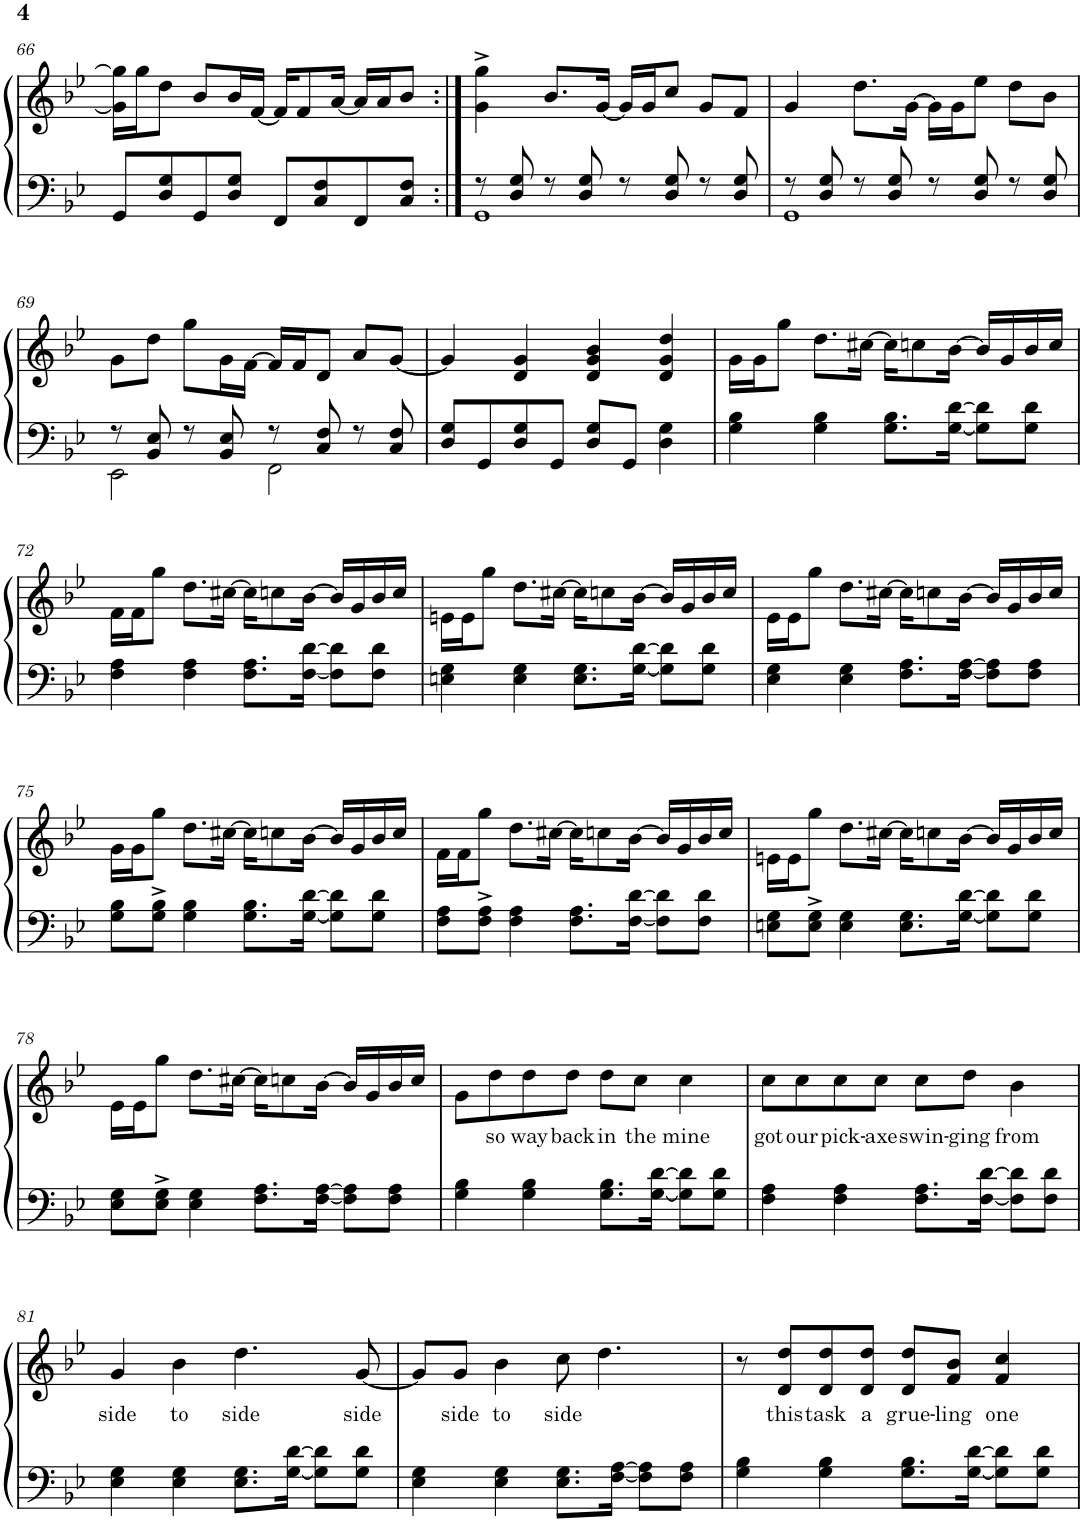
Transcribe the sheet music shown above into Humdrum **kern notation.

**kern	**kern	**text
*part1	*part1	*part1
*staff2	*staff1	*staff1
*I"Piano	*	*
*I'Pno.	*	*
!!LO:PB:g=z
*clefF4	*clefG2	*
*k[b-e-]	*k[b-e-]	*
*M4/4	*M4/4	*
=66	=66	=66
8GG/L	16g\] 16gg\]LL	.
.	16gg\J	.
8D/ 8G/	8dd\J	.
8GG/	8b-/L	.
8D/ 8G/J	16b-/L	.
.	[16f/JJ	.
8FF/L	16f/KL]	.
.	8f/	.
8C/ 8F/	.	.
.	[16a/Jk	.
8FF/	16a/LL]	.
.	16a/J	.
8C/ 8F/J	8b-/J	.
=67:|!	=67:|!	=67:|!
*^	*	*
8r	1GG	4g\^ 4gg\^	.
8D/ 8G/	.	.	.
8r	.	8.b-/L	.
8D/ 8G/	.	.	.
.	.	[16g/Jk	.
8r	.	16g/LL]	.
.	.	16g/J	.
8D/ 8G/	.	8cc/J	.
8r	.	8g/L	.
8D/ 8G/	.	8f/J	.
=68	=68	=68	=68
8r	1GG	4g/	.
8D/ 8G/	.	.	.
8r	.	8.dd\L	.
8D/ 8G/	.	.	.
.	.	[16g\Jk	.
8r	.	16g\LL]	.
.	.	16g\J	.
8D/ 8G/	.	8ee-\J	.
8r	.	8dd\L	.
8D/ 8G/	.	8b-\J	.
!!LO:LB:g=z
=69	=69	=69	=69
8r	2EE-\	8g\L	.
8BB-/ 8E-/	.	8dd\J	.
8r	.	8gg\L	.
8BB-/ 8E-/	.	16g\L	.
.	.	[16f\JJ	.
8r	2FF\	16f/LL]	.
.	.	16f/J	.
8C/ 8F/	.	8d/J	.
8r	.	8a/L	.
8C/ 8F/	.	[8g/J	.
*v	*v	*	*
=70	=70	=70
8D/ 8G/L	4g/]	.
8GG/	.	.
8D/ 8G/	4d/ 4g/	.
8GG/J	.	.
8D/ 8G/L	4d/ 4g/ 4b-/	.
8GG/J	.	.
4D\ 4G\	4d/ 4g/ 4dd/	.
=71	=71	=71
4G\ 4B-\	16g\LL	.
.	16g\J	.
.	8gg\J	.
4G\ 4B-\	8.dd\L	.
.	[16cc#X\Jk	.
8.G\ 8.B-\L	16cc#\KL]	.
.	8ccn\	.
[16G\ [16d\Jk	[16b-\Jk	.
8G\] 8d\]L	16b-/LL]	.
.	16g/	.
8G\ 8d\J	16b-/	.
.	16cc/JJ	.
!!LO:LB:g=z
=72	=72	=72
4F\ 4A\	16f\LL	.
.	16f\J	.
.	8gg\J	.
4F\ 4A\	8.dd\L	.
.	[16cc#X\Jk	.
8.F\ 8.A\L	16cc#\KL]	.
.	8ccn\	.
[16F\ [16d\Jk	[16b-\Jk	.
8F\] 8d\]L	16b-/LL]	.
.	16g/	.
8F\ 8d\J	16b-/	.
.	16cc/JJ	.
=73	=73	=73
4En\ 4G\	16en\LL	.
.	16e\J	.
.	8gg\J	.
4E\ 4G\	8.dd\L	.
.	[16cc#X\Jk	.
8.E\ 8.G\L	16cc#\KL]	.
.	8ccn\	.
[16G\ [16d\Jk	[16b-\Jk	.
8G\] 8d\]L	16b-/LL]	.
.	16g/	.
8G\ 8d\J	16b-/	.
.	16cc/JJ	.
=74	=74	=74
4E-\ 4G\	16e-\LL	.
.	16e-\J	.
.	8gg\J	.
4E-\ 4G\	8.dd\L	.
.	[16cc#X\Jk	.
8.F\ 8.A\L	16cc#\KL]	.
.	8ccn\	.
[16F\ [16A\Jk	[16b-\Jk	.
8F\] 8A\]L	16b-/LL]	.
.	16g/	.
8F\ 8A\J	16b-/	.
.	16cc/JJ	.
!!LO:LB:g=z
=75	=75	=75
8G\ 8B-\L	16g\LL	.
.	16g\J	.
8G\^ 8B-\^J	8gg\J	.
4G\ 4B-\	8.dd\L	.
.	[16cc#X\Jk	.
8.G\ 8.B-\L	16cc#\KL]	.
.	8ccn\	.
[16G\ [16d\Jk	[16b-\Jk	.
8G\] 8d\]L	16b-/LL]	.
.	16g/	.
8G\ 8d\J	16b-/	.
.	16cc/JJ	.
=76	=76	=76
8F\ 8A\L	16f\LL	.
.	16f\J	.
8F\^ 8A\^J	8gg\J	.
4F\ 4A\	8.dd\L	.
.	[16cc#X\Jk	.
8.F\ 8.A\L	16cc#\KL]	.
.	8ccn\	.
[16F\ [16d\Jk	[16b-\Jk	.
8F\] 8d\]L	16b-/LL]	.
.	16g/	.
8F\ 8d\J	16b-/	.
.	16cc/JJ	.
=77	=77	=77
8En\ 8G\L	16en\LL	.
.	16e\J	.
8E\^ 8G\^J	8gg\J	.
4E\ 4G\	8.dd\L	.
.	[16cc#X\Jk	.
8.E\ 8.G\L	16cc#\KL]	.
.	8ccn\	.
[16G\ [16d\Jk	[16b-\Jk	.
8G\] 8d\]L	16b-/LL]	.
.	16g/	.
8G\ 8d\J	16b-/	.
.	16cc/JJ	.
!!LO:LB:g=z
=78	=78	=78
8E-\ 8G\L	16e-\LL	.
.	16e-\J	.
8E-\^ 8G\^J	8gg\J	.
4E-\ 4G\	8.dd\L	.
.	[16cc#X\Jk	.
8.F\ 8.A\L	16cc#\KL]	.
.	8ccn\	.
[16F\ [16A\Jk	[16b-\Jk	.
8F\] 8A\]L	16b-/LL]	.
.	16g/	.
8F\ 8A\J	16b-/	.
.	16cc/JJ	.
=79	=79	=79
4G\ 4B-\	8g\L	.
!	!	!LO:LY:b
.	8dd\	so
!	!	!LO:LY:b
4G\ 4B-\	8dd\	way
!	!	!LO:LY:b
.	8dd\J	back
!	!	!LO:LY:b
8.G\ 8.B-\L	8dd\L	in
!	!	!LO:LY:b
.	8cc\J	the
[16G\ [16d\Jk	.	.
!	!	!LO:LY:b
8G\] 8d\]L	4cc\	mine
8G\ 8d\J	.	.
=80	=80	=80
!	!	!LO:LY:b
4F\ 4A\	8cc\L	got
!	!	!LO:LY:b
.	8cc\	our
!	!	!LO:LY:b
4F\ 4A\	8cc\	pick-
!	!	!LO:LY:b
.	8cc\J	-axe
!	!	!LO:LY:b
8.F\ 8.A\L	8cc\L	swin-
!	!	!LO:LY:b
.	8dd\J	-ging
[16F\ [16d\Jk	.	.
!	!	!LO:LY:b
8F\] 8d\]L	4b-\	from
8F\ 8d\J	.	.
!!LO:LB:g=z
=81	=81	=81
!	!	!LO:LY:b
4E-\ 4G\	4g/	side
!	!	!LO:LY:b
4E-\ 4G\	4b-\	to
!	!	!LO:LY:b
8.E-\ 8.G\L	4.dd\	side
[16G\ [16d\Jk	.	.
8G\] 8d\]L	.	.
!	!	!LO:LY:b
8G\ 8d\J	[8g/	side
=82	=82	=82
4E-\ 4G\	8g/L]	.
!	!	!LO:LY:b
.	8g/J	side
!	!	!LO:LY:b
4E-\ 4G\	4b-\	to
!	!	!LO:LY:b
8.E-\ 8.G\L	8cc\	side
.	4.dd\	.
[16F\ [16A\Jk	.	.
8F\] 8A\]L	.	.
8F\ 8A\J	.	.
=83	=83	=83
4G\ 4B-\	8r	.
!	!	!LO:LY:b
.	8d/ 8dd/L	this
!	!	!LO:LY:b
4G\ 4B-\	8d/ 8dd/	task
!	!	!LO:LY:b
.	8d/ 8dd/J	a
!	!	!LO:LY:b
8.G\ 8.B-\L	8d/ 8dd/L	grue-
!	!	!LO:LY:b
.	8f/ 8b-/J	-ling
[16G\ [16d\Jk	.	.
!	!	!LO:LY:b
8G\] 8d\]L	4f/ 4cc/	one
8G\ 8d\J	.	.
=	=	=
*-	*-	*-
